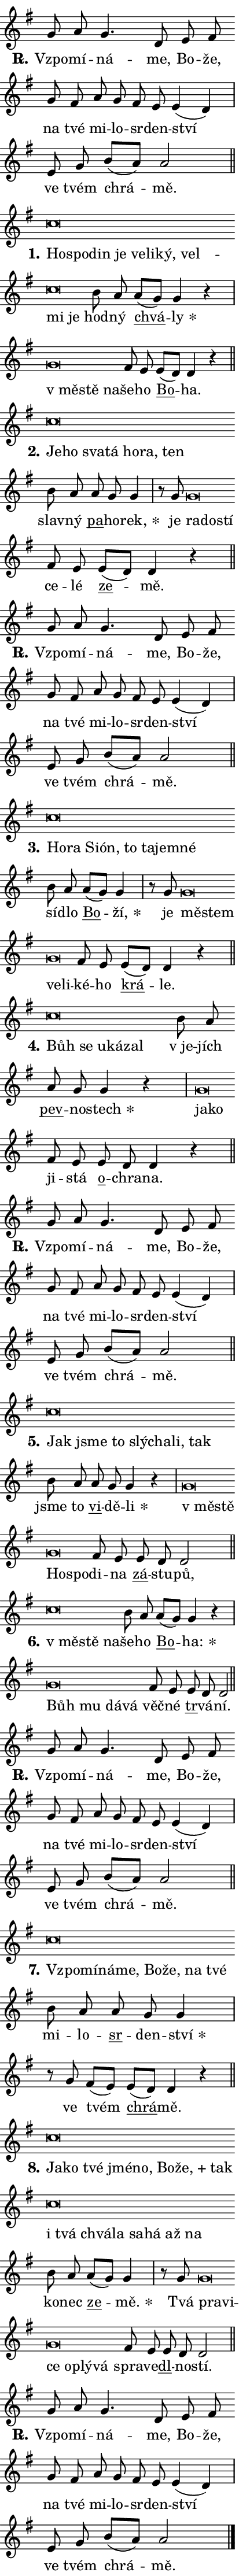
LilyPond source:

\version "2.24.0"
\header { tagline = "" }
\paper {
  indent = 0\cm
  top-margin = 0\cm
  right-margin = 0.13\cm % to fit lyric hyphens
  bottom-margin = 0\cm
  left-margin = 0\cm
  paper-width = 7\cm
  page-breaking = #ly:one-page-breaking
  system-system-spacing.basic-distance = #11
  score-system-spacing.basic-distance = #11
  ragged-last = ##f
}


%% Author: Thomas Morley
%% https://lists.gnu.org/archive/html/lilypond-user/2020-05/msg00002.html
#(define (line-position grob)
"Returns position of @var[grob} in current system:
   @code{'start}, if at first time-step
   @code{'end}, if at last time-step
   @code{'middle} otherwise
"
  (let* ((col (ly:item-get-column grob))
         (ln (ly:grob-object col 'left-neighbor))
         (rn (ly:grob-object col 'right-neighbor))
         (col-to-check-left (if (ly:grob? ln) ln col))
         (col-to-check-right (if (ly:grob? rn) rn col))
         (break-dir-left
           (and
             (ly:grob-property col-to-check-left 'non-musical #f)
             (ly:item-break-dir col-to-check-left)))
         (break-dir-right
           (and
             (ly:grob-property col-to-check-right 'non-musical #f)
             (ly:item-break-dir col-to-check-right))))
        (cond ((eqv? 1 break-dir-left) 'start)
              ((eqv? -1 break-dir-right) 'end)
              (else 'middle))))

#(define (tranparent-at-line-position vctor)
  (lambda (grob)
  "Relying on @code{line-position} select the relevant enry from @var{vctor}.
Used to determine transparency,"
    (case (line-position grob)
      ((end) (not (vector-ref vctor 0)))
      ((middle) (not (vector-ref vctor 1)))
      ((start) (not (vector-ref vctor 2))))))

noteHeadBreakVisibility =
#(define-music-function (break-visibility)(vector?)
"Makes @code{NoteHead}s transparent relying on @var{break-visibility}"
#{
  \override NoteHead.transparent =
    #(tranparent-at-line-position break-visibility)
#})

#(define delete-ledgers-for-transparent-note-heads
  (lambda (grob)
    "Reads whether a @code{NoteHead} is transparent.
If so this @code{NoteHead} is removed from @code{'note-heads} from
@var{grob}, which is supposed to be @code{LedgerLineSpanner}.
As a result ledgers are not printed for this @code{NoteHead}"
    (let* ((nhds-array (ly:grob-object grob 'note-heads))
           (nhds-list
             (if (ly:grob-array? nhds-array)
                 (ly:grob-array->list nhds-array)
                 '()))
           ;; Relies on the transparent-property being done before
           ;; Staff.LedgerLineSpanner.after-line-breaking is executed.
           ;; This is fragile ...
           (to-keep
             (remove
               (lambda (nhd)
                 (ly:grob-property nhd 'transparent #f))
               nhds-list)))
      ;; TODO find a better method to iterate over grob-arrays, similiar
      ;; to filter/remove etc for lists
      ;; For now rebuilt from scratch
      (set! (ly:grob-object grob 'note-heads)  '())
      (for-each
        (lambda (nhd)
          (ly:pointer-group-interface::add-grob grob 'note-heads nhd))
        to-keep))))

squashNotes = {
  \override NoteHead.X-extent = #'(-0.2 . 0.2)
  \override NoteHead.Y-extent = #'(-0.75 . 0)
  \override NoteHead.stencil =
    #(lambda (grob)
       (let ((pos (ly:grob-property grob 'staff-position)))
         (begin
           (if (< pos -7) (display "ERROR: Lower brevis then expected\n") (display "OK: Expected brevis position\n"))
           (if (<= pos -6) ly:text-interface::print ly:note-head::print))))
}
unSquashNotes = {
  \revert NoteHead.X-extent
  \revert NoteHead.Y-extent
  \revert NoteHead.stencil
}

hideNotes = \noteHeadBreakVisibility #begin-of-line-visible
unHideNotes = \noteHeadBreakVisibility #all-visible

% work-around for resetting accidentals
% https://lilypond.org/doc/v2.23/Documentation/notation/displaying-rhythms#unmetered-music
cadenzaMeasure = {
  \cadenzaOff
  \partial 1024 s1024
  \cadenzaOn
}

#(define-markup-command (accent layout props text) (markup?)
  "Underline accented syllable"
  (interpret-markup layout props
    #{\markup \override #'(offset . 4.3) \underline { #text }#}))

responsum = \markup \concat {
  "R" \hspace #-1.05 \path #0.1 #'((moveto 0 0.07) (lineto 0.9 0.8)) \hspace #0.05 "."
}

spaceSize = #0.6828661417322834 % exact space size for TeX Gyre Schola

\layout {
  \context {
    \Staff
    \remove "Time_signature_engraver"
    \override LedgerLineSpanner.after-line-breaking = #delete-ledgers-for-transparent-note-heads
  }
  \context {
    \Lyrics {
      \override LyricSpace.minimum-distance = \spaceSize
      \override LyricText.font-name = #"TeX Gyre Schola"
      \override LyricText.font-size = 1
      \override StanzaNumber.font-name = #"TeX Gyre Schola Bold"
      \override StanzaNumber.font-size = 1
    }
  }
  \context {
    \Score 
    \override NoteHead.text =
      #(lambda (grob) 
        (let ((pos (ly:grob-property grob 'staff-position)))
          #{\markup {
            \combine
              \halign #-0.55 \raise #(if (= pos -6) 0 0.5) \override #'(thickness . 2) \draw-line #'(3.2 . 0)
              \musicglyph "noteheads.sM1"
          }#}))
  }
}

% magnetic-lyrics.ily
%
%   written by
%     Jean Abou Samra <jean@abou-samra.fr>
%     Werner Lemberg <wl@gnu.org>
%
%   adapted by
%     Jiri Hon <jiri.hon@gmail.com>
%
% Version 2022-Apr-15

% https://www.mail-archive.com/lilypond-user@gnu.org/msg149350.html

#(define (Left_hyphen_pointer_engraver context)
   "Collect syllable-hyphen-syllable occurrences in lyrics and store
them in properties.  This engraver only looks to the left.  For
example, if the lyrics input is @code{foo -- bar}, it does the
following.

@itemize @bullet
@item
Set the @code{text} property of the @code{LyricHyphen} grob between
@q{foo} and @q{bar} to @code{foo}.

@item
Set the @code{left-hyphen} property of the @code{LyricText} grob with
text @q{foo} to the @code{LyricHyphen} grob between @q{foo} and
@q{bar}.
@end itemize

Use this auxiliary engraver in combination with the
@code{lyric-@/text::@/apply-@/magnetic-@/offset!} hook."
   (let ((hyphen #f)
         (text #f))
     (make-engraver
      (acknowledgers
       ((lyric-syllable-interface engraver grob source-engraver)
        (set! text grob)))
      (end-acknowledgers
       ((lyric-hyphen-interface engraver grob source-engraver)
        ;(when (not (grob::has-interface grob 'lyric-space-interface))
          (set! hyphen grob)));)
      ((stop-translation-timestep engraver)
       (when (and text hyphen)
         (ly:grob-set-object! text 'left-hyphen hyphen))
       (set! text #f)
       (set! hyphen #f)))))

#(define (lyric-text::apply-magnetic-offset! grob)
   "If the space between two syllables is less than the value in
property @code{LyricText@/.details@/.squash-threshold}, move the right
syllable to the left so that it gets concatenated with the left
syllable.

Use this function as a hook for
@code{LyricText@/.after-@/line-@/breaking} if the
@code{Left_@/hyphen_@/pointer_@/engraver} is active."
   (let ((hyphen (ly:grob-object grob 'left-hyphen #f)))
     (when hyphen
       (let ((left-text (ly:spanner-bound hyphen LEFT)))
         (when (grob::has-interface left-text 'lyric-syllable-interface)
           (let* ((common (ly:grob-common-refpoint grob left-text X))
                  (this-x-ext (ly:grob-extent grob common X))
                  (left-x-ext
                   (begin
                     ;; Trigger magnetism for left-text.
                     (ly:grob-property left-text 'after-line-breaking)
                     (ly:grob-extent left-text common X)))
                  ;; `delta` is the gap width between two syllables.
                  (delta (- (interval-start this-x-ext)
                            (interval-end left-x-ext)))
                  (details (ly:grob-property grob 'details))
                  (threshold (assoc-get 'squash-threshold details 0.2)))
             (when (< delta threshold)
               (let* (;; We have to manipulate the input text so that
                      ;; ligatures crossing syllable boundaries are not
                      ;; disabled.  For languages based on the Latin
                      ;; script this is essentially a beautification.
                      ;; However, for non-Western scripts it can be a
                      ;; necessity.
                      (lt (ly:grob-property left-text 'text))
                      (rt (ly:grob-property grob 'text))
                      (is-space (grob::has-interface hyphen 'lyric-space-interface))
                      (space (if is-space " " ""))
                      (extra-delta (if is-space spaceSize 0))
                      ;; Append new syllable.
                      (ltrt-space (if (and (string? lt) (string? rt))
                                (string-append lt space rt)
                                (make-concat-markup (list lt space rt))))
                      ;; Right-align `ltrt` to the right side.
                      (ltrt-space-markup (grob-interpret-markup
                               grob
                               (make-translate-markup
                                (cons (interval-length this-x-ext) 0)
                                (make-right-align-markup ltrt-space)))))
                 (begin
                   ;; Don't print `left-text`.
                   (ly:grob-set-property! left-text 'stencil #f)
                   ;; Set text and stencil (which holds all collected
                   ;; syllables so far) and shift it to the left.
                   (ly:grob-set-property! grob 'text ltrt-space)
                   (ly:grob-set-property! grob 'stencil ltrt-space-markup)
                   (ly:grob-translate-axis! grob (- (- delta extra-delta)) X))))))))))


#(define (lyric-hyphen::displace-bounds-first grob)
   ;; Make very sure this callback isn't triggered too early.
   (let ((left (ly:spanner-bound grob LEFT))
         (right (ly:spanner-bound grob RIGHT)))
     (ly:grob-property left 'after-line-breaking)
     (ly:grob-property right 'after-line-breaking)
     (ly:lyric-hyphen::print grob)))

squashThreshold = #0.4

\layout {
  \context {
    \Lyrics
    \consists #Left_hyphen_pointer_engraver
    \override LyricText.after-line-breaking =
      #lyric-text::apply-magnetic-offset!
    \override LyricHyphen.stencil = #lyric-hyphen::displace-bounds-first
    \override LyricText.details.squash-threshold = \squashThreshold
    \override LyricHyphen.minimum-distance = 0
    \override LyricHyphen.minimum-length = \squashThreshold
  }
}

squashText = \override LyricText.details.squash-threshold = 9999
unSquashText = \override LyricText.details.squash-threshold = \squashThreshold

leftText = \override LyricText.self-alignment-X = #LEFT
unLeftText = \revert LyricText.self-alignment-X

starOffset = #(lambda (grob) 
                (let ((x_offset (ly:self-alignment-interface::aligned-on-x-parent grob)))
                  (if (= x_offset 0) 0 (+ x_offset 1.2))))

star = #(define-music-function (syllable)(string?)
"Append star separator at the end of a syllable"
#{
  \once \override LyricText.X-offset = #starOffset
  \lyricmode { \markup {
    #syllable
    \override #'((font-name . "TeX Gyre Schola Bold")) \hspace #0.2 \lower #0.65 \larger "*"
  } }
#})

starAccent = #(define-music-function (syllable)(string?)
"Append star separator at the end of a syllable and make accent"
#{
  \once \override LyricText.X-offset = #starOffset
  \lyricmode { \markup {
    \accent #syllable
    \override #'((font-name . "TeX Gyre Schola Bold")) \hspace #0.2 \lower #0.65 \larger "*"
  } }
#})

breath = #(define-music-function (syllable)(string?)
"Append breathing indicator at the end of a syllable"
#{
  \lyricmode { \markup { #syllable "+" } }
#})

optionalBreath = #(define-music-function (syllable)(string?)
"Append optional breathing indicator at the end of a syllable"
#{
  \lyricmode { \markup { #syllable "(+)" } }
#})


\score {
    <<
        \new Voice = "melody" { \cadenzaOn \key g \major \relative { g'8 a g4. d8 e fis \bar "" g fis a g fis e e4( d) \cadenzaMeasure \bar "|" e8 g b[( a)] a2 \cadenzaMeasure \bar "||" \break } }
        \new Lyrics \lyricsto "melody" { \lyricmode { \set stanza = \responsum
Vzpo -- mí -- ná -- me, Bo -- že, na tvé mi -- lo -- sr -- den -- ství ve tvém chrá -- mě. } }
    >>
    \layout {}
}

\score {
    <<
        \new Voice = "melody" { \cadenzaOn \key g \major \relative { \squashNotes c''\breve*1/16 \hideNotes \breve*1/16 \bar "" \breve*1/16 \bar "" \breve*1/16 \bar "" \breve*1/16 \bar "" \breve*1/16 \bar "" \breve*1/16 \bar "" \breve*1/16 \bar "" \breve*1/16 \breve*1/16 \bar "" \unHideNotes \unSquashNotes b8 a \bar "" a[( g)] g4 r \cadenzaMeasure \bar "|" \squashNotes g\breve*1/16 \hideNotes \breve*1/16 \breve*1/16 \bar "" \unHideNotes \unSquashNotes fis8 e \bar "" e[( d)] d4 r \cadenzaMeasure \bar "||" \break } }
        \new Lyrics \lyricsto "melody" { \lyricmode { \set stanza = "1."
\leftText Ho -- \squashText spo -- din je ve -- li -- ký, vel -- mi je \unLeftText \unSquashText hod -- ný \markup \accent chvá -- \star ly \leftText "v mě" -- \squashText stě na -- \unLeftText \unSquashText še -- ho \markup \accent Bo -- ha. } }
    >>
    \layout {}
}

\score {
    <<
        \new Voice = "melody" { \cadenzaOn \key g \major \relative { \squashNotes c''\breve*1/16 \hideNotes \breve*1/16 \bar "" \breve*1/16 \bar "" \breve*1/16 \bar "" \breve*1/16 \bar "" \breve*1/16 \breve*1/16 \bar "" \unHideNotes \unSquashNotes b8 a \bar "" a g g4 \cadenzaMeasure \bar "|" r8 g8 \squashNotes g\breve*1/16 \hideNotes \breve*1/16 \breve*1/16 \bar "" \unHideNotes \unSquashNotes fis8 e \bar "" e[( d)] d4 r \cadenzaMeasure \bar "||" \break } }
        \new Lyrics \lyricsto "melody" { \lyricmode { \set stanza = "2."
\leftText Je -- \squashText ho sva -- tá ho -- ra, ten \unLeftText \unSquashText slav -- ný \markup \accent pa -- ho -- \star rek, je \leftText ra -- \squashText do -- stí \unLeftText \unSquashText ce -- lé \markup \accent ze -- mě. } }
    >>
    \layout {}
}

\score {
    <<
        \new Voice = "melody" { \cadenzaOn \key g \major \relative { g'8 a g4. d8 e fis \bar "" g fis a g fis e e4( d) \cadenzaMeasure \bar "|" e8 g b[( a)] a2 \cadenzaMeasure \bar "||" \break } }
        \new Lyrics \lyricsto "melody" { \lyricmode { \set stanza = \responsum
Vzpo -- mí -- ná -- me, Bo -- že, na tvé mi -- lo -- sr -- den -- ství ve tvém chrá -- mě. } }
    >>
    \layout {}
}

\score {
    <<
        \new Voice = "melody" { \cadenzaOn \key g \major \relative { \squashNotes c''\breve*1/16 \hideNotes \breve*1/16 \bar "" \breve*1/16 \bar "" \breve*1/16 \bar "" \breve*1/16 \bar "" \breve*1/16 \bar "" \breve*1/16 \breve*1/16 \bar "" \unHideNotes \unSquashNotes b8 a \bar "" a[( g)] g4 \cadenzaMeasure \bar "|" r8 g8 \squashNotes g\breve*1/16 \hideNotes \breve*1/16 \bar "" \breve*1/16 \breve*1/16 \bar "" \unHideNotes \unSquashNotes fis8 e \bar "" e[( d)] d4 r \cadenzaMeasure \bar "||" \break } }
        \new Lyrics \lyricsto "melody" { \lyricmode { \set stanza = "3."
\leftText Ho -- \squashText ra Si -- ón, to ta -- jem -- né \unLeftText \unSquashText sí -- dlo \markup \accent Bo -- \star ží, je \leftText mě -- \squashText stem ve -- li -- \unLeftText \unSquashText ké -- ho \markup \accent krá -- le. } }
    >>
    \layout {}
}

\score {
    <<
        \new Voice = "melody" { \cadenzaOn \key g \major \relative { \squashNotes c''\breve*1/16 \hideNotes \breve*1/16 \bar "" \breve*1/16 \bar "" \breve*1/16 \breve*1/16 \bar "" \unHideNotes \unSquashNotes b8 a \bar "" a g g4 r \cadenzaMeasure \bar "|" \squashNotes g\breve*1/16 \hideNotes \breve*1/16 \bar "" \unHideNotes \unSquashNotes fis8 e \bar "" e d d4 r \cadenzaMeasure \bar "||" \break } }
        \new Lyrics \lyricsto "melody" { \lyricmode { \set stanza = "4."
\leftText Bůh \squashText se u -- ká -- zal \unLeftText \unSquashText "v je" -- jích \markup \accent pev -- no -- \star stech \leftText ja -- \squashText ko \unLeftText \unSquashText ji -- stá \markup \accent o -- chra -- na. } }
    >>
    \layout {}
}

\score {
    <<
        \new Voice = "melody" { \cadenzaOn \key g \major \relative { g'8 a g4. d8 e fis \bar "" g fis a g fis e e4( d) \cadenzaMeasure \bar "|" e8 g b[( a)] a2 \cadenzaMeasure \bar "||" \break } }
        \new Lyrics \lyricsto "melody" { \lyricmode { \set stanza = \responsum
Vzpo -- mí -- ná -- me, Bo -- že, na tvé mi -- lo -- sr -- den -- ství ve tvém chrá -- mě. } }
    >>
    \layout {}
}

\score {
    <<
        \new Voice = "melody" { \cadenzaOn \key g \major \relative { \squashNotes c''\breve*1/16 \hideNotes \breve*1/16 \bar "" \breve*1/16 \bar "" \breve*1/16 \bar "" \breve*1/16 \bar "" \breve*1/16 \breve*1/16 \bar "" \unHideNotes \unSquashNotes b8 a \bar "" a g g4 r \cadenzaMeasure \bar "|" \squashNotes g\breve*1/16 \hideNotes \breve*1/16 \bar "" \breve*1/16 \breve*1/16 \bar "" \unHideNotes \unSquashNotes fis8 e \bar "" e d d2 \cadenzaMeasure \bar "||" \break } }
        \new Lyrics \lyricsto "melody" { \lyricmode { \set stanza = "5."
\leftText Jak \squashText jsme to slý -- cha -- li, tak \unLeftText \unSquashText jsme to \markup \accent vi -- dě -- \star li \leftText "v mě" -- \squashText stě Ho -- spo -- \unLeftText \unSquashText di -- na \markup \accent zá -- stu -- pů, } }
    >>
    \layout {}
}

\score {
    <<
        \new Voice = "melody" { \cadenzaOn \key g \major \relative { \squashNotes c''\breve*1/16 \hideNotes \breve*1/16 \breve*1/16 \bar "" \unHideNotes \unSquashNotes b8 a \bar "" a[( g)] g4 r \cadenzaMeasure \bar "|" \squashNotes g\breve*1/16 \hideNotes \breve*1/16 \bar "" \breve*1/16 \breve*1/16 \bar "" \unHideNotes \unSquashNotes fis8 e \bar "" e d d2 \cadenzaMeasure \bar "||" \break } }
        \new Lyrics \lyricsto "melody" { \lyricmode { \set stanza = "6."
\leftText "v mě" -- \squashText stě na -- \unLeftText \unSquashText še -- ho \markup \accent Bo -- \star ha: \leftText Bůh \squashText mu dá -- vá \unLeftText \unSquashText věč -- né \markup \accent tr -- vá -- ní. } }
    >>
    \layout {}
}

\score {
    <<
        \new Voice = "melody" { \cadenzaOn \key g \major \relative { g'8 a g4. d8 e fis \bar "" g fis a g fis e e4( d) \cadenzaMeasure \bar "|" e8 g b[( a)] a2 \cadenzaMeasure \bar "||" \break } }
        \new Lyrics \lyricsto "melody" { \lyricmode { \set stanza = \responsum
Vzpo -- mí -- ná -- me, Bo -- že, na tvé mi -- lo -- sr -- den -- ství ve tvém chrá -- mě. } }
    >>
    \layout {}
}

\score {
    <<
        \new Voice = "melody" { \cadenzaOn \key g \major \relative { \squashNotes c''\breve*1/16 \hideNotes \breve*1/16 \bar "" \breve*1/16 \bar "" \breve*1/16 \bar "" \breve*1/16 \bar "" \breve*1/16 \bar "" \breve*1/16 \breve*1/16 \bar "" \unHideNotes \unSquashNotes b8 a \bar "" a g g4 \cadenzaMeasure \bar "|" r8 g8 fis8[( e)] \bar "" e[( d)] d4 r \cadenzaMeasure \bar "||" \break } }
        \new Lyrics \lyricsto "melody" { \lyricmode { \set stanza = "7."
\leftText Vzpo -- \squashText mí -- ná -- me, Bo -- že, na tvé \unLeftText \unSquashText mi -- lo -- \markup \accent sr -- den -- \star ství ve tvém \markup \accent chrá -- mě. } }
    >>
    \layout {}
}

\score {
    <<
        \new Voice = "melody" { \cadenzaOn \key g \major \relative { \squashNotes c''\breve*1/16 \hideNotes \breve*1/16 \bar "" \breve*1/16 \bar "" \breve*1/16 \bar "" \breve*1/16 \bar "" \breve*1/16 \bar "" \breve*1/16 \bar "" \breve*1/16 \bar "" \breve*1/16 \bar "" \breve*1/16 \bar "" \breve*1/16 \bar "" \breve*1/16 \bar "" \breve*1/16 \bar "" \breve*1/16 \bar "" \breve*1/16 \breve*1/16 \bar "" \unHideNotes \unSquashNotes b8 a \bar "" a[( g)] g4 \cadenzaMeasure \bar "|" r8 g8 \squashNotes g\breve*1/16 \hideNotes \breve*1/16 \bar "" \breve*1/16 \bar "" \breve*1/16 \breve*1/16 \bar "" \unHideNotes \unSquashNotes fis8 e \bar "" e d d2 \cadenzaMeasure \bar "||" \break } }
        \new Lyrics \lyricsto "melody" { \lyricmode { \set stanza = "8."
\leftText Ja -- \squashText ko tvé jmé -- no, Bo -- \breath "že," tak i tvá chvá -- la sa -- há až na \unLeftText \unSquashText ko -- nec \markup \accent ze -- \star mě. Tvá \leftText pra -- \squashText vi -- ce oplý -- vá \unLeftText \unSquashText spra -- ve -- \markup \accent dl -- no -- stí. } }
    >>
    \layout {}
}

\score {
    <<
        \new Voice = "melody" { \cadenzaOn \key g \major \relative { g'8 a g4. d8 e fis \bar "" g fis a g fis e e4( d) \cadenzaMeasure \bar "|" e8 g b[( a)] a2 \cadenzaMeasure \bar "||" \break } \bar "|." }
        \new Lyrics \lyricsto "melody" { \lyricmode { \set stanza = \responsum
Vzpo -- mí -- ná -- me, Bo -- že, na tvé mi -- lo -- sr -- den -- ství ve tvém chrá -- mě. } }
    >>
    \layout {}
}
